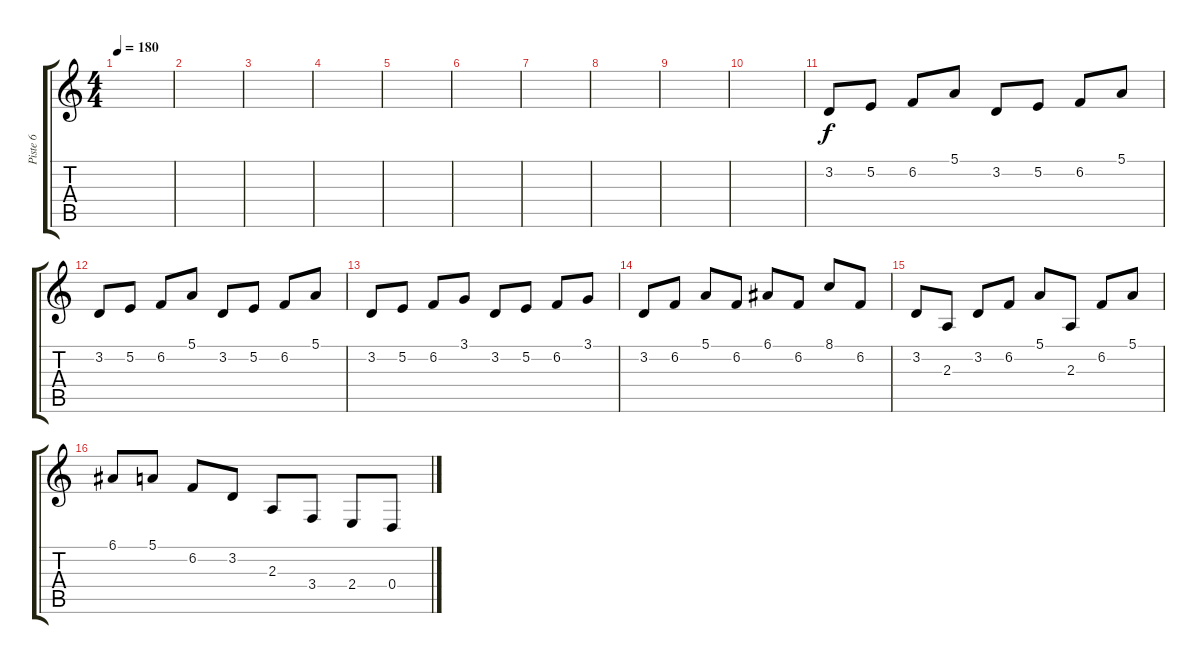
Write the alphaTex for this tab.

\track ("Piste 6" "Piste 6") {instrument acousticgrandpiano}
\staff {score tabs}
\tuning (E4 B3 G3 D3 A2 D2) {hide}
\ts (4 4)
\tempo 180
\clef g2
\ks c
|
|
|
|
|
|
|
|
|
|
3.2.8{volume 9} 5.2.8 6.2.8 5.1.8 3.2.8 5.2.8 6.2.8 5.1.8 |
3.2.8 5.2.8 6.2.8 5.1.8 3.2.8 5.2.8 6.2.8 5.1.8 |
3.2.8 5.2.8 6.2.8 3.1.8 3.2.8 5.2.8 6.2.8 3.1.8 |
3.2.8 6.2.8 5.1.8 6.2.8 6.1.8 6.2.8 8.1.8 6.2.8 |
3.2.8 2.3.8 3.2.8 6.2.8 5.1.8 2.3.8 6.2.8 5.1.8 |
6.1.8 5.1.8 6.2.8 3.2.8 2.3.8 3.4.8 2.4.8 0.4.8
